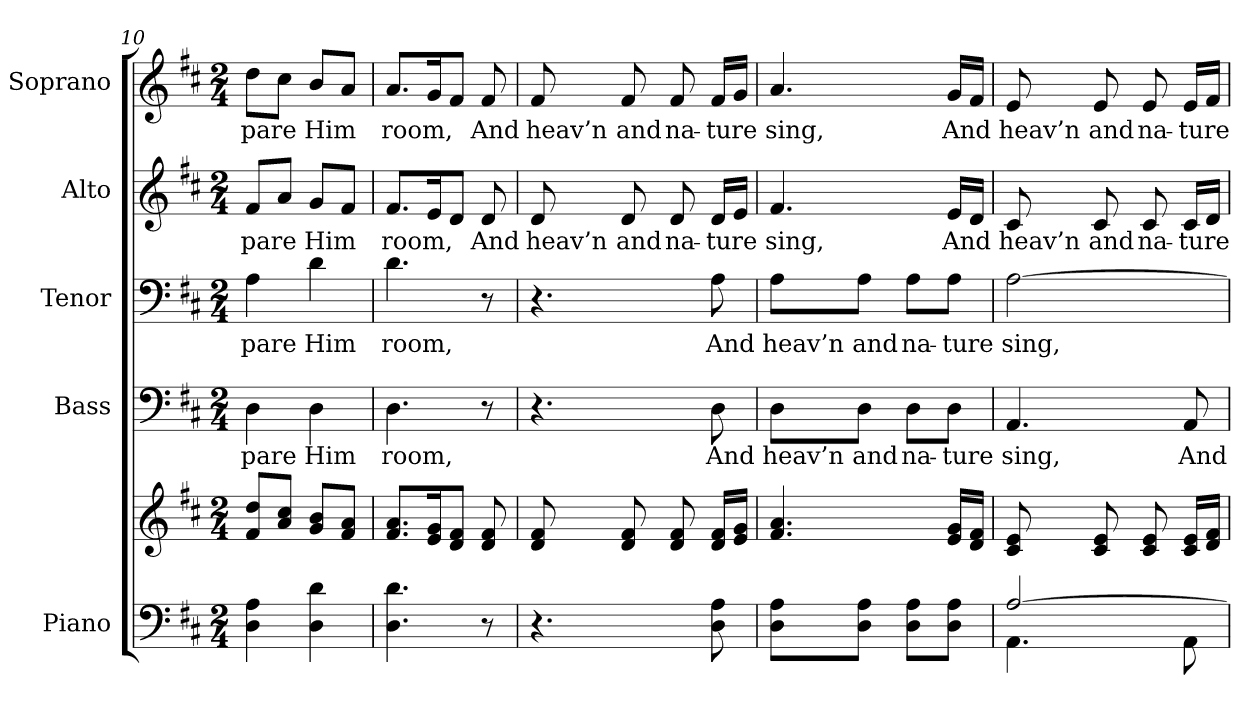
**kern	**kern	**kern	**text	**kern	**text	**kern	**text	**kern	**text
*part5	*part5	*part4	*part4	*part3	*part3	*part2	*part2	*part1	*part1
*staff6	*staff5	*staff4	*staff4	*staff3	*staff3	*staff2	*staff2	*staff1	*staff1
*I"Piano	*	*I"Bass	*	*I"Tenor	*	*I"Alto	*	*I"Soprano	*
*I'Pno.	*	*I'B.	*	*I'T.	*	*I'A.	*	*I'S.	*
*clefF4	*clefG2	*clefF4	*	*clefF4	*	*clefG2	*	*clefG2	*
*k[f#c#]	*k[f#c#]	*k[f#c#]	*	*k[f#c#]	*	*k[f#c#]	*	*k[f#c#]	*
*D:	*D:	*D:	*	*D:	*	*D:	*	*D:	*
*M2/4	*M2/4	*M2/4	*	*M2/4	*	*M2/4	*	*M2/4	*
=10	=10	=10	=10	=10	=10	=10	=10	=10	=10
!	!	!	!LO:LY:b:color=#000000	!	!	!	!	!	!
!	!	!	!	!	!LO:LY:b:color=#000000	!	!	!	!
!	!	!	!	!	!	!	!LO:LY:b:color=#000000	!	!
!	!	!	!	!	!	!	!	!	!LO:LY:b:color=#000000
4Di\ 4Ai	8f#i/ 8ddiL	4Di\	-pare	4Ai\	-pare	8f#i/L	-pare	8ddi\L	-pare
.	8ai/ 8cc#iJ	.	.	.	.	8ai/J	.	8cc#i\J	.
!	!	!	!LO:LY:b:color=#000000	!	!	!	!	!	!
!	!	!	!	!	!LO:LY:b:color=#000000	!	!	!	!
!	!	!	!	!	!	!	!LO:LY:b:color=#000000	!	!
!	!	!	!	!	!	!	!	!	!LO:LY:b:color=#000000
4Di\ 4di	8gi/ 8biL	4Di\	Him	4di\	Him	8gi/L	Him	8bi/L	Him
.	8f#i/ 8aiJ	.	.	.	.	8f#i/J	.	8ai/J	.
=11	=11	=11	=11	=11	=11	=11	=11	=11	=11
!	!	!	!LO:LY:b:color=#000000	!	!	!	!	!	!
!	!	!	!	!	!LO:LY:b:color=#000000	!	!	!	!
!	!	!	!	!	!	!	!LO:LY:b:color=#000000	!	!
!	!	!	!	!	!	!	!	!	!LO:LY:b:color=#000000
4.Di\ 4.di	8.f#i/ 8.aiL	4.Di\	room,	4.di\	room,	8.f#i/L	room,	8.ai/L	room,
.	16ei/ 16giK	.	.	.	.	16ei/K	.	16gi/K	.
.	8di/ 8f#iJ	.	.	.	.	8di/J	.	8f#i/J	.
!	!	!	!	!	!	!	!LO:LY:b:color=#000000	!	!
!	!	!	!	!	!	!	!	!	!LO:LY:b:color=#000000
8r	8di/ 8f#i	8r	.	8r	.	8di/	And	8f#i/	And
!!LO:PB:g=z
=12	=12	=12	=12	=12	=12	=12	=12	=12	=12
!	!	!	!	!	!	!	!LO:LY:b:color=#000000	!	!
!	!	!	!	!	!	!	!	!	!LO:LY:b:color=#000000
4.r	8di/ 8f#i	4.r	.	4.r	.	8di/	heav’n	8f#i/	heav’n
!	!	!	!	!	!	!	!LO:LY:b:color=#000000	!	!
!	!	!	!	!	!	!	!	!	!LO:LY:b:color=#000000
.	8di/ 8f#i	.	.	.	.	8di/	and	8f#i/	and
!	!	!	!	!	!	!	!LO:LY:b:color=#000000	!	!
!	!	!	!	!	!	!	!	!	!LO:LY:b:color=#000000
.	8di/ 8f#i	.	.	.	.	8di/	na-	8f#i/	na-
!	!	!	!LO:LY:b:color=#000000	!	!	!	!	!	!
!	!	!	!	!	!LO:LY:b:color=#000000	!	!	!	!
!	!	!	!	!	!	!	!LO:LY:b:color=#000000	!	!
!	!	!	!	!	!	!	!	!	!LO:LY:b:color=#000000
8Di\ 8Ai	16di/ 16f#iLL	8Di\	And	8Ai\	And	16di/LL	-ture	16f#i/LL	-ture
.	16ei/ 16giJJ	.	.	.	.	16ei/JJ	.	16gi/JJ	.
=13	=13	=13	=13	=13	=13	=13	=13	=13	=13
!	!	!	!LO:LY:b:color=#000000	!	!	!	!	!	!
!	!	!	!	!	!LO:LY:b:color=#000000	!	!	!	!
!	!	!	!	!	!	!	!LO:LY:b:color=#000000	!	!
!	!	!	!	!	!	!	!	!	!LO:LY:b:color=#000000
8Di\ 8Ai\L	4.f#i/ 4.ai	8Di\L	heav’n	8Ai\L	heav’n	4.f#i/	sing,	4.ai/	sing,
!	!	!	!LO:LY:b:color=#000000	!	!	!	!	!	!
!	!	!	!	!	!LO:LY:b:color=#000000	!	!	!	!
8Di\ 8Ai\J	.	8Di\J	and	8Ai\J	and	.	.	.	.
!	!	!	!LO:LY:b:color=#000000	!	!	!	!	!	!
!	!	!	!	!	!LO:LY:b:color=#000000	!	!	!	!
8Di\ 8Ai\L	.	8Di\L	na-	8Ai\L	na-	.	.	.	.
!	!	!	!LO:LY:b:color=#000000	!	!	!	!	!	!
!	!	!	!	!	!LO:LY:b:color=#000000	!	!	!	!
!	!	!	!	!	!	!	!LO:LY:b:color=#000000	!	!
!	!	!	!	!	!	!	!	!	!LO:LY:b:color=#000000
8Di\ 8Ai\J	16ei/ 16giLL	8Di\J	-ture	8Ai\J	-ture	16ei/LL	And	16gi/LL	And
.	16di/ 16f#iJJ	.	.	.	.	16di/JJ	.	16f#i/JJ	.
=14	=14	=14	=14	=14	=14	=14	=14	=14	=14
*^	*	*	*	*	*	*	*	*	*
!	!	!	!	!LO:LY:b:color=#000000	!	!	!	!	!	!
!	!	!	!	!	!	!LO:LY:b:color=#000000	!	!	!	!
!	!	!	!	!	!	!	!	!LO:LY:b:color=#000000	!	!
!	!	!	!	!	!	!	!	!	!	!LO:LY:b:color=#000000
[>2Ai/	4.AAi\	8c#i/ 8ei	4.AAi/	sing,	[>2Ai\	sing,	8c#i/	heav’n	8ei/	heav’n
!	!	!	!	!	!	!	!	!LO:LY:b:color=#000000	!	!
!	!	!	!	!	!	!	!	!	!	!LO:LY:b:color=#000000
.	.	8c#i/ 8ei	.	.	.	.	8c#i/	and	8ei/	and
!	!	!	!	!	!	!	!	!LO:LY:b:color=#000000	!	!
!	!	!	!	!	!	!	!	!	!	!LO:LY:b:color=#000000
.	.	8c#i/ 8ei	.	.	.	.	8c#i/	na-	8ei/	na-
!	!	!	!	!LO:LY:b:color=#000000	!	!	!	!	!	!
!	!	!	!	!	!	!	!	!LO:LY:b:color=#000000	!	!
!	!	!	!	!	!	!	!	!	!	!LO:LY:b:color=#000000
.	8AAi\	16c#i/ 16eiLL	8AAi/	And	.	.	16c#i/LL	-ture	16ei/LL	-ture
.	.	16di/ 16f#iJJ	.	.	.	.	16di/JJ	.	16f#i/JJ	.
*v	*v	*	*	*	*	*	*	*	*	*
=	=	=	=	=	=	=	=	=	=
*-	*-	*-	*-	*-	*-	*-	*-	*-	*-
